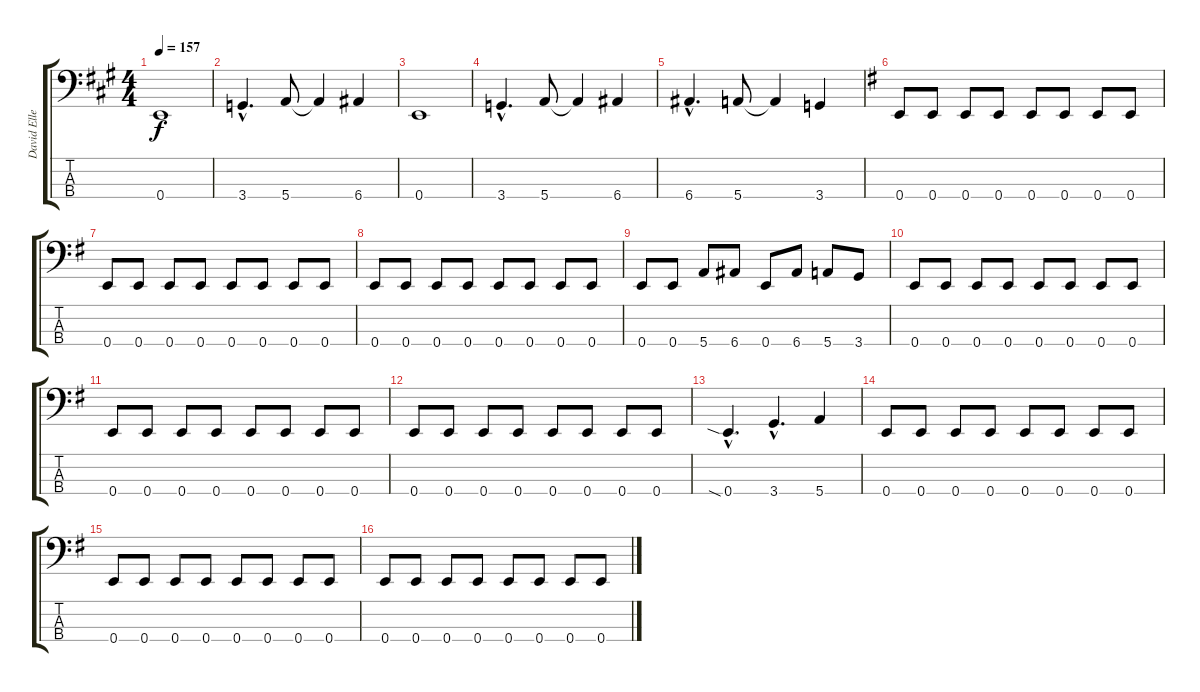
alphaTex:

\track ("David Ellefson" "David Elle") {instrument electricbasspick}
\staff {score tabs}
\tuning (G2 D2 A1 E1) {hide}
\ts (4 4)
\tempo 157
\clef f4
\ks a
0.4.1{dy f} |
3.4{hac}.4{d} 5.4.8 5.4{t}.4 6.4.4 |
0.4.1 |
3.4{hac}.4{d} 5.4.8 5.4{t}.4 6.4.4 |
6.4{hac}.4{d} 5.4.8 5.4{t}.4 3.4.4 |
\ks g
0.4.8 0.4.8 0.4.8 0.4.8 0.4.8 0.4.8 0.4.8 0.4.8 |
0.4.8 0.4.8 0.4.8 0.4.8 0.4.8 0.4.8 0.4.8 0.4.8 |
0.4.8 0.4.8 0.4.8 0.4.8 0.4.8 0.4.8 0.4.8 0.4.8 |
0.4.8 0.4.8 5.4.8 6.4.8 0.4.8 6.4.8 5.4.8 3.4.8 |
0.4.8 0.4.8 0.4.8 0.4.8 0.4.8 0.4.8 0.4.8 0.4.8 |
0.4.8 0.4.8 0.4.8 0.4.8 0.4.8 0.4.8 0.4.8 0.4.8 |
0.4.8 0.4.8 0.4.8 0.4.8 0.4.8 0.4.8 0.4.8 0.4.8 |
0.4{sia hac}.4{d} 3.4{hac}.4{d} 5.4.4 |
0.4.8 0.4.8 0.4.8 0.4.8 0.4.8 0.4.8 0.4.8 0.4.8 |
0.4.8 0.4.8 0.4.8 0.4.8 0.4.8 0.4.8 0.4.8 0.4.8 |
0.4.8 0.4.8 0.4.8 0.4.8 0.4.8 0.4.8 0.4.8 0.4.8
